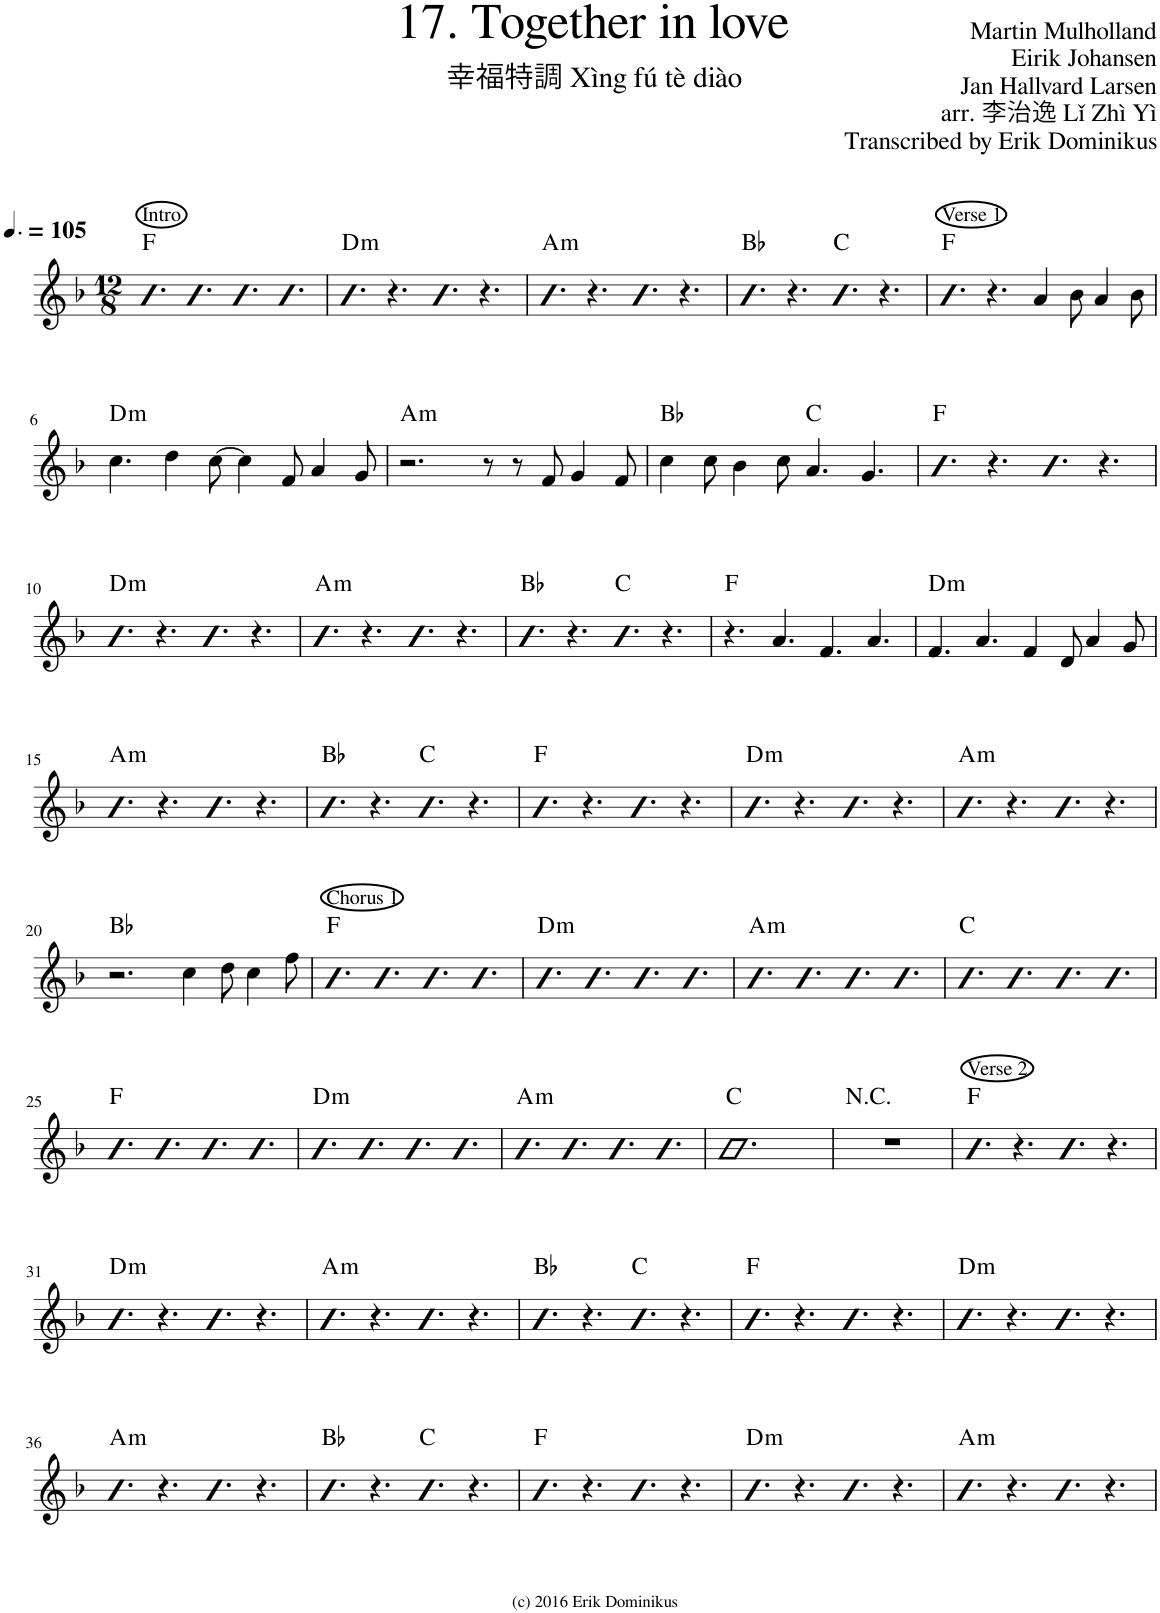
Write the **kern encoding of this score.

**kern	**harte
*part1	*part1
*staff1	*
*I"Piano	*
*I'Pno.	*
*clefG2	*
*k[b-]	*
*M12/8	*
*MM158	*
=1	=1
!LO:TX:a:t=Intro	!
4.b-	F:maj
4.b-	.
4.b-	.
4.b-	.
=2	=2
!	!LO:H:kt=m
4.b-	D:min
4.r	.
4.b-	.
4.r	.
=3	=3
!	!LO:H:kt=m
4.b-	A:min
4.r	.
4.b-	.
4.r	.
=4	=4
4.b-	Bb:maj
4.r	.
4.b-	C:maj
4.r	.
=5	=5
!LO:TX:a:t=Verse 1	!
4.b-	F:maj
4.r	.
4a/	.
8b-\	.
4a/	.
8b-\	.
!!LO:LB:g=z
=6	=6
!	!LO:H:kt=m
4.cc\	D:min
4dd\	.
[8cc\	.
4cc\]	.
8f/	.
4a/	.
8g/	.
=7	=7
!	!LO:H:kt=m
2.r	A:min
8r	.
8r	.
8f/	.
4g/	.
8f/	.
=8	=8
4cc\	Bb:maj
8cc\	.
4b-\	.
8cc\	.
4.a/	C:maj
4.g/	.
=9	=9
4.b-	F:maj
4.r	.
4.b-	.
4.r	.
!!LO:LB:g=z
=10	=10
!	!LO:H:kt=m
4.b-	D:min
4.r	.
4.b-	.
4.r	.
=11	=11
!	!LO:H:kt=m
4.b-	A:min
4.r	.
4.b-	.
4.r	.
=12	=12
4.b-	Bb:maj
4.r	.
4.b-	C:maj
4.r	.
=13	=13
4.r	F:maj
4.a/	.
4.f/	.
4.a/	.
=14	=14
!	!LO:H:kt=m
4.f/	D:min
4.a/	.
4f/	.
8d/	.
4a/	.
8g/	.
!!LO:LB:g=z
=15	=15
!	!LO:H:kt=m
4.b-	A:min
4.r	.
4.b-	.
4.r	.
=16	=16
4.b-	Bb:maj
4.r	.
4.b-	C:maj
4.r	.
=17	=17
4.b-	F:maj
4.r	.
4.b-	.
4.r	.
=18	=18
!	!LO:H:kt=m
4.b-	D:min
4.r	.
4.b-	.
4.r	.
=19	=19
!	!LO:H:kt=m
4.b-	A:min
4.r	.
4.b-	.
4.r	.
!!LO:LB:g=z
=20	=20
2.r	Bb:maj
4cc\	.
8dd\	.
4cc\	.
8ff\	.
=21	=21
!LO:TX:a:t=Chorus 1	!
4.b-	F:maj
4.b-	.
4.b-	.
4.b-	.
=22	=22
!	!LO:H:kt=m
4.b-	D:min
4.b-	.
4.b-	.
4.b-	.
=23	=23
!	!LO:H:kt=m
4.b-	A:min
4.b-	.
4.b-	.
4.b-	.
=24	=24
4.b-	C:maj
4.b-	.
4.b-	.
4.b-	.
!!LO:LB:g=z
=25	=25
4.b-	F:maj
4.b-	.
4.b-	.
4.b-	.
=26	=26
!	!LO:H:kt=m
4.b-	D:min
4.b-	.
4.b-	.
4.b-	.
=27	=27
!	!LO:H:kt=m
4.b-	A:min
4.b-	.
4.b-	.
4.b-	.
=28	=28
1.b-	C:maj
=29	=29
!	!LO:H:kt=N.C.
1.r	N
=30	=30
!LO:TX:a:t=Verse 2	!
4.b-	F:maj
4.r	.
4.b-	.
4.r	.
!!LO:LB:g=z
=31	=31
!	!LO:H:kt=m
4.b-	D:min
4.r	.
4.b-	.
4.r	.
=32	=32
!	!LO:H:kt=m
4.b-	A:min
4.r	.
4.b-	.
4.r	.
=33	=33
4.b-	Bb:maj
4.r	.
4.b-	C:maj
4.r	.
=34	=34
4.b-	F:maj
4.r	.
4.b-	.
4.r	.
=35	=35
!	!LO:H:kt=m
4.b-	D:min
4.r	.
4.b-	.
4.r	.
!!LO:LB:g=z
=36	=36
!	!LO:H:kt=m
4.b-	A:min
4.r	.
4.b-	.
4.r	.
=37	=37
4.b-	Bb:maj
4.r	.
4.b-	C:maj
4.r	.
=38	=38
4.b-	F:maj
4.r	.
4.b-	.
4.r	.
=39	=39
!	!LO:H:kt=m
4.b-	D:min
4.r	.
4.b-	.
4.r	.
=40	=40
!	!LO:H:kt=m
4.b-	A:min
4.r	.
4.b-	.
4.r	.
=	=
*-	*-
